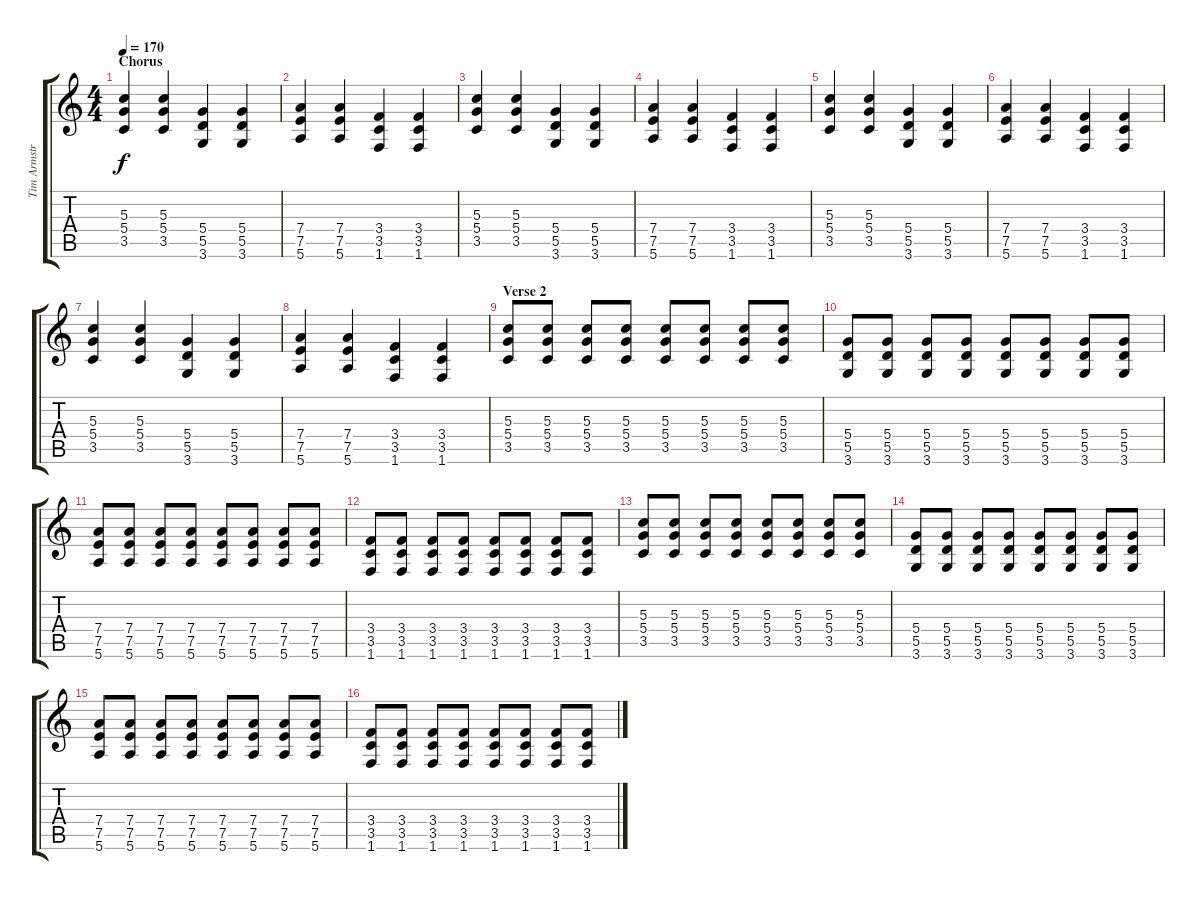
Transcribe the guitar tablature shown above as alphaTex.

\track ("Tim Armstrong" "Tim Armstr") {instrument overdrivenguitar}
\staff {score tabs}
\tuning (E4 B3 G3 D3 A2 E2) {hide}
\ts (4 4)
\section ("" "Chorus")
\tempo 170
\clef g2
\ks c
(5.3 5.4 3.5).4{dy f instrument overdrivenguitar} (5.3 5.4 3.5).4 (5.4 5.5 3.6).4 (5.4 5.5 3.6).4 |
(7.4 7.5 5.6).4 (7.4 7.5 5.6).4 (3.4 3.5 1.6).4 (3.4 3.5 1.6).4 |
(5.3 5.4 3.5).4 (5.3 5.4 3.5).4 (5.4 5.5 3.6).4 (5.4 5.5 3.6).4 |
(7.4 7.5 5.6).4 (7.4 7.5 5.6).4 (3.4 3.5 1.6).4 (3.4 3.5 1.6).4 |
(5.3 5.4 3.5).4 (5.3 5.4 3.5).4 (5.4 5.5 3.6).4 (5.4 5.5 3.6).4 |
(7.4 7.5 5.6).4 (7.4 7.5 5.6).4 (3.4 3.5 1.6).4 (3.4 3.5 1.6).4 |
(5.3 5.4 3.5).4 (5.3 5.4 3.5).4 (5.4 5.5 3.6).4 (5.4 5.5 3.6).4 |
(7.4 7.5 5.6).4 (7.4 7.5 5.6).4 (3.4 3.5 1.6).4 (3.4 3.5 1.6).4 |
\section ("" "Verse 2")
(5.3 5.4 3.5).8{instrument electricguitarmuted} (5.3 5.4 3.5).8 (5.3 5.4 3.5).8 (5.3 5.4 3.5).8 (5.3 5.4 3.5).8 (5.3 5.4 3.5).8 (5.3 5.4 3.5).8 (5.3 5.4 3.5).8 |
(5.4 5.5 3.6).8 (5.4 5.5 3.6).8 (5.4 5.5 3.6).8 (5.4 5.5 3.6).8 (5.4 5.5 3.6).8 (5.4 5.5 3.6).8 (5.4 5.5 3.6).8 (5.4 5.5 3.6).8 |
(7.4 7.5 5.6).8 (7.4 7.5 5.6).8 (7.4 7.5 5.6).8 (7.4 7.5 5.6).8 (7.4 7.5 5.6).8 (7.4 7.5 5.6).8 (7.4 7.5 5.6).8 (7.4 7.5 5.6).8 |
(3.4 3.5 1.6).8 (3.4 3.5 1.6).8 (3.4 3.5 1.6).8 (3.4 3.5 1.6).8 (3.4 3.5 1.6).8 (3.4 3.5 1.6).8 (3.4 3.5 1.6).8 (3.4 3.5 1.6).8 |
(5.3 5.4 3.5).8 (5.3 5.4 3.5).8 (5.3 5.4 3.5).8 (5.3 5.4 3.5).8 (5.3 5.4 3.5).8 (5.3 5.4 3.5).8 (5.3 5.4 3.5).8 (5.3 5.4 3.5).8 |
(5.4 5.5 3.6).8 (5.4 5.5 3.6).8 (5.4 5.5 3.6).8 (5.4 5.5 3.6).8 (5.4 5.5 3.6).8 (5.4 5.5 3.6).8 (5.4 5.5 3.6).8 (5.4 5.5 3.6).8 |
(7.4 7.5 5.6).8 (7.4 7.5 5.6).8 (7.4 7.5 5.6).8 (7.4 7.5 5.6).8 (7.4 7.5 5.6).8 (7.4 7.5 5.6).8 (7.4 7.5 5.6).8 (7.4 7.5 5.6).8 |
(3.4 3.5 1.6).8 (3.4 3.5 1.6).8 (3.4 3.5 1.6).8 (3.4 3.5 1.6).8 (3.4 3.5 1.6).8 (3.4 3.5 1.6).8 (3.4 3.5 1.6).8 (3.4 3.5 1.6).8
